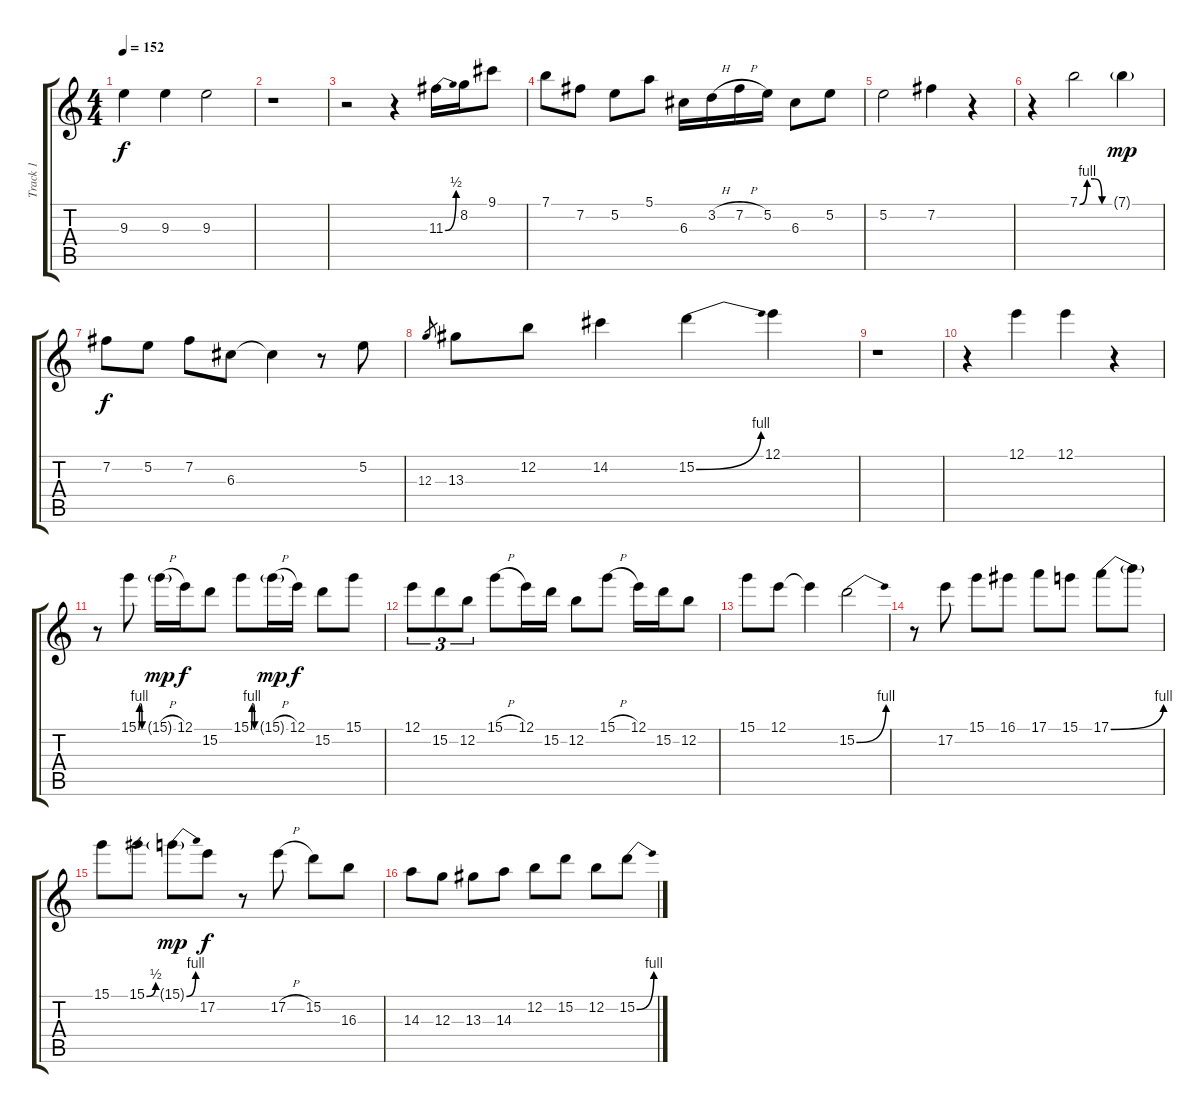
\track ("Track 1" "Track 1") {instrument overdrivenguitar}
\staff {score tabs}
\tuning (E4 B3 G3 D3 A2 E2) {hide}
\ts (4 4)
\tempo 152
\clef g2
\ks c
9.3.4{dy f} 9.3.4 9.3.2 |
r.1 |
r.2 r.4 11.3{be (bend 0 0 60 2)}.16 8.2.16 9.1.8 |
7.1.8 7.2.8 5.2.8 5.1.8 6.3.16 3.2{h}.16 7.2{h}.16 5.2.16 6.3.8 5.2.8 |
5.2.2 7.2.4 r.4 |
r.4 7.1{be (custom 0 0 15 4 30 4 45 0 60 0)}.2 7.1{g}.4{dy mp} |
7.2.8{dy f} 5.2.8 7.2.8 6.3.8 6.3{t}.4 r.8 5.2.8 |
12.3.8{gr} 13.3.8 12.2.8 14.2.4 15.2{be (bend 0 0 60 4)}.4 12.1.4 |
r.1 |
r.4 12.1.4 12.1.4 r.4 |
r.8 15.1{be (custom 0 0 15 4 30 4 45 0 60 0)}.8 15.1{h g}.16{dy mp} 12.1.16{dy f} 15.2.8 15.1{be (custom 0 0 15 4 30 4 45 0 60 0)}.8 15.1{h g}.16{dy mp} 12.1.16{dy f} 15.2.8 15.1.8 |
12.1.8{tu (3 2)} 15.2.8{tu (3 2)} 12.2.8{tu (3 2)} 15.1{h}.8 12.1.16 15.2.16 12.2.8 15.1{h}.8 12.1.16 15.2.16 12.2.8 |
15.1.8 12.1.8 12.1{t}.4 15.2{be (bend 0 0 60 4)}.2 |
r.8 17.2.8 15.1.8 16.1.8 17.1.8 15.1.8 17.1{be (bend 0 0 60 4)}.8 17.1{t}.8 |
15.1.8 15.1{be (bend 0 0 60 2)}.8 15.1{be (bend 0 0 60 4) g}.8{dy mp} 17.2.8{dy f} r.8 17.2{h}.8 15.2.8 16.3.8 |
14.3.8 12.3.8 13.3.8 14.3.8 12.2.8 15.2.8 12.2.8 15.2{be (bend 0 0 60 4)}.8
